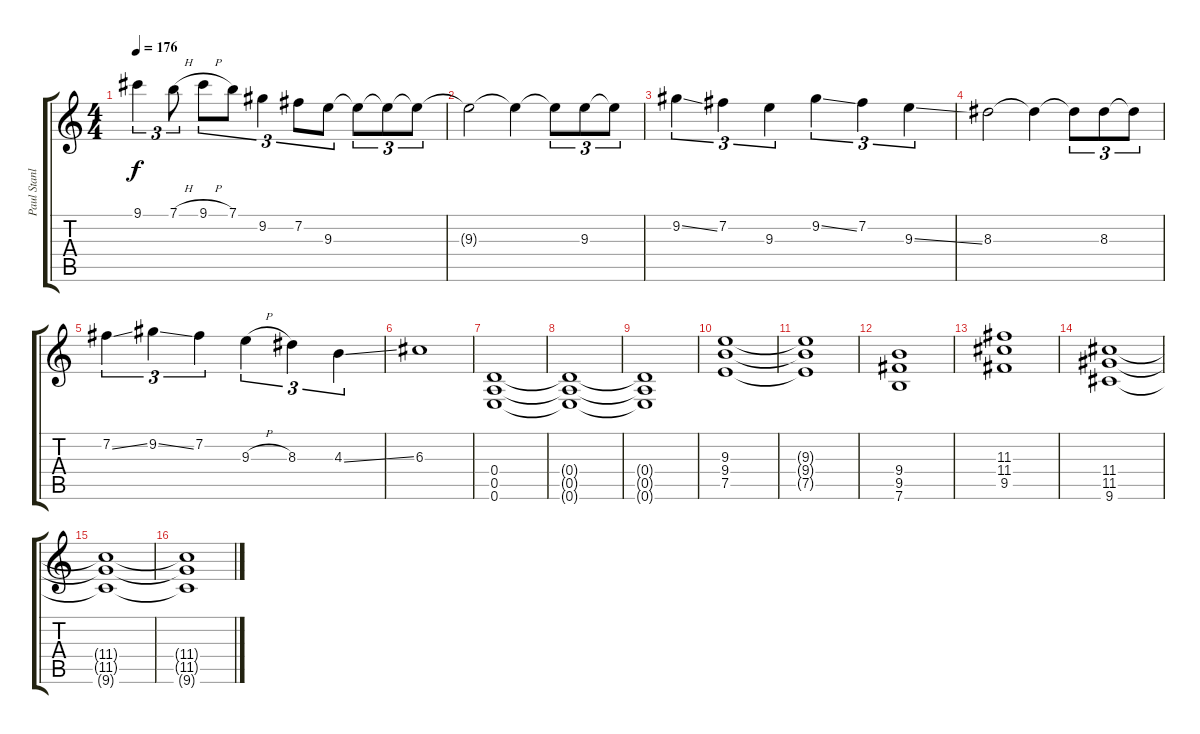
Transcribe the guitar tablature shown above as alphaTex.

\track ("Paul Stanley" "Paul Stanl") {instrument distortionguitar}
\staff {score tabs}
\tuning (E4 B3 G3 D3 A2 E2) {hide}
\ts (4 4)
\tempo 176
\clef g2
\ks c
9.1.4{tu (3 2) dy f} 7.1{h}.8{tu (3 2)} 9.1{h}.8{tu (3 2)} 7.1.8{tu (3 2)} 9.2.4{tu (3 2)} 7.2.8{tu (3 2)} 9.3.8{tu (3 2)} 9.3{t}.8{tu (3 2)} 9.3{t}.8{tu (3 2)} 9.3{t}.8{tu (3 2)} |
9.3{t}.2 9.3{t}.4 9.3{t}.8{tu (3 2)} 9.3.8{tu (3 2)} 9.3{t}.8{tu (3 2)} |
9.2{ss}.4{tu (3 2)} 7.2.4{tu (3 2)} 9.3.4{tu (3 2)} 9.2{ss}.4{tu (3 2)} 7.2.4{tu (3 2)} 9.3{ss}.4{tu (3 2)} |
8.3.2 8.3{t}.4 8.3{t}.8{tu (3 2)} 8.3.8{tu (3 2)} 8.3{t}.8{tu (3 2)} |
7.2{ss}.4{tu (3 2)} 9.2{ss}.4{tu (3 2)} 7.2.4{tu (3 2)} 9.3{h}.4{tu (3 2)} 8.3.4{tu (3 2)} 4.3{ss}.4{tu (3 2)} |
6.3.1 |
(0.4 0.5 0.6).1 |
(0.4{t} 0.5{t} 0.6{t}).1 |
(0.4{t} 0.5{t} 0.6{t}).1 |
(9.3 9.4 7.5).1 |
(9.3{t} 9.4{t} 7.5{t}).1 |
(9.4 9.5 7.6).1 |
(11.3 11.4 9.5).1 |
(11.4 11.5 9.6).1 |
(11.4{t} 11.5{t} 9.6{t}).1 |
(11.4{t} 11.5{t} 9.6{t}).1
